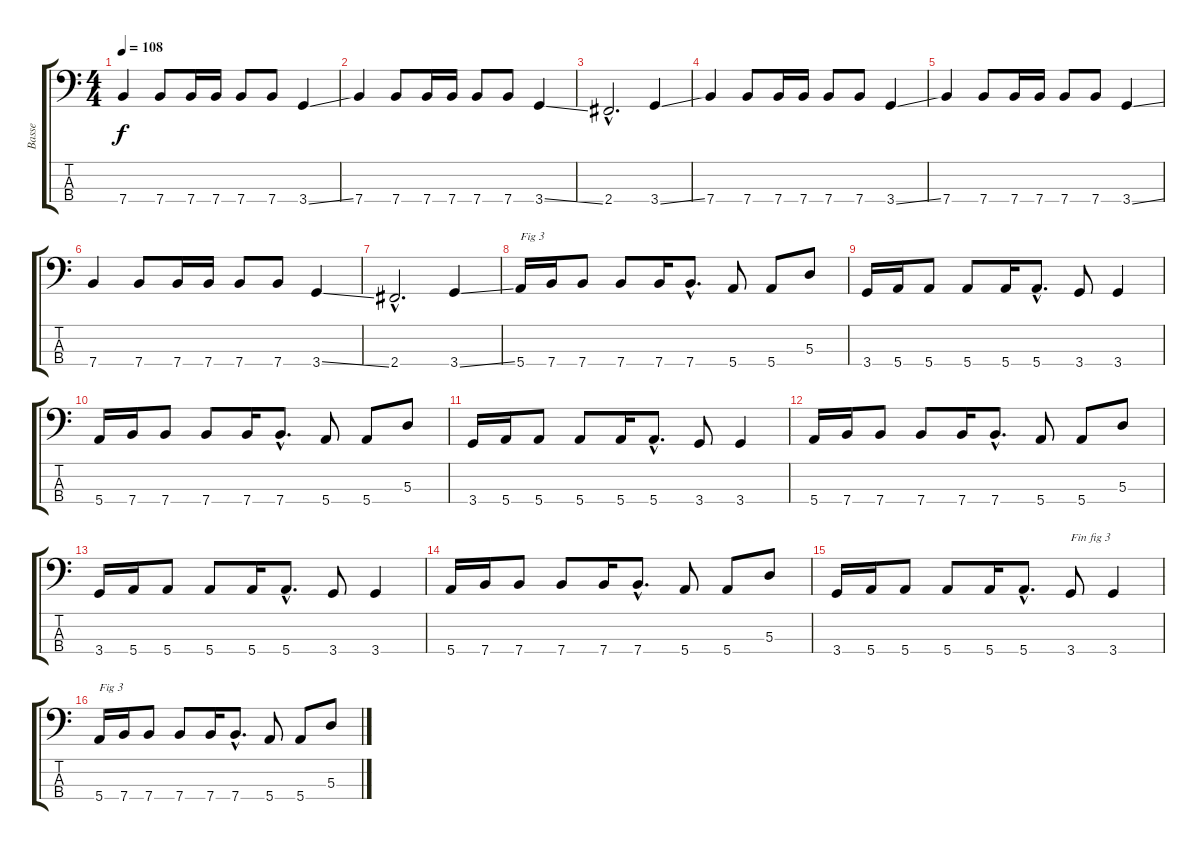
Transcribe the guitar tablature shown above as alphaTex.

\track ("Basse" "Basse") {instrument electricbasspick}
\staff {score tabs}
\tuning (G2 D2 A1 E1) {hide}
\ts (4 4)
\tempo 108
\clef f4
\ks c
7.4.4{dy f} 7.4.8 7.4.16 7.4.16 7.4.8 7.4.8 3.4{ss}.4 |
7.4.4 7.4.8 7.4.16 7.4.16 7.4.8 7.4.8 3.4{ss}.4 |
2.4{hac}.2{d} 3.4{ss}.4 |
7.4.4 7.4.8 7.4.16 7.4.16 7.4.8 7.4.8 3.4{ss}.4 |
7.4.4 7.4.8 7.4.16 7.4.16 7.4.8 7.4.8 3.4{ss}.4 |
7.4.4 7.4.8 7.4.16 7.4.16 7.4.8 7.4.8 3.4{ss}.4 |
2.4{hac}.2{d} 3.4{ss}.4 |
5.4.16{txt "Fig 3"} 7.4.16 7.4.8 7.4.8 7.4.16 7.4{hac}.8{d} 5.4.8 5.4.8 5.3.8 |
3.4.16 5.4.16 5.4.8 5.4.8 5.4.16 5.4{hac}.8{d} 3.4.8 3.4.4 |
5.4.16 7.4.16 7.4.8 7.4.8 7.4.16 7.4{hac}.8{d} 5.4.8 5.4.8 5.3.8 |
3.4.16 5.4.16 5.4.8 5.4.8 5.4.16 5.4{hac}.8{d} 3.4.8 3.4.4 |
5.4.16 7.4.16 7.4.8 7.4.8 7.4.16 7.4{hac}.8{d} 5.4.8 5.4.8 5.3.8 |
3.4.16 5.4.16 5.4.8 5.4.8 5.4.16 5.4{hac}.8{d} 3.4.8 3.4.4 |
5.4.16 7.4.16 7.4.8 7.4.8 7.4.16 7.4{hac}.8{d} 5.4.8 5.4.8 5.3.8 |
3.4.16 5.4.16 5.4.8 5.4.8 5.4.16 5.4{hac}.8{d} 3.4.8{txt "Fin fig 3"} 3.4.4 |
5.4.16{txt "Fig 3"} 7.4.16 7.4.8 7.4.8 7.4.16 7.4{hac}.8{d} 5.4.8 5.4.8 5.3.8
